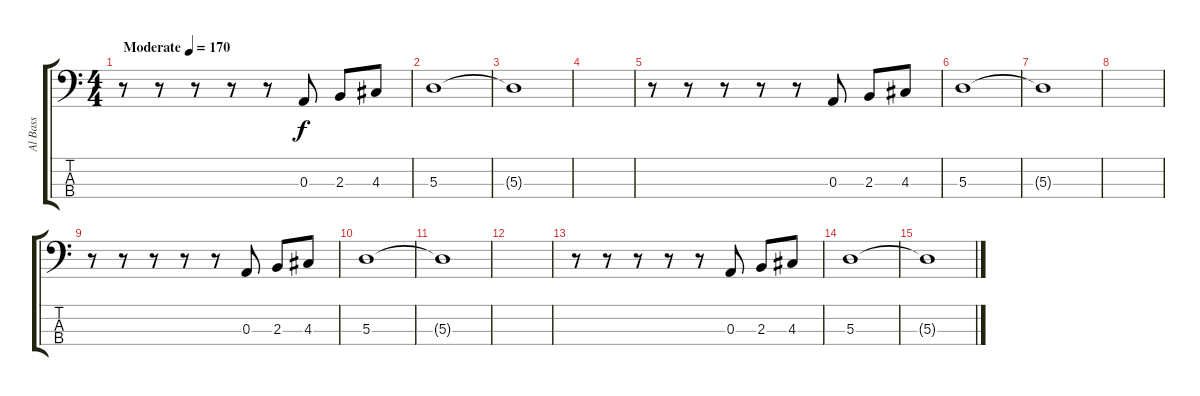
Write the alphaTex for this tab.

\track ("Al Bass" "Al Bass") {instrument electricbasspick}
\staff {score tabs}
\tuning (G2 D2 A1 D1) {hide}
\ts (4 4)
\tempo (170 "Moderate")
\clef f4
\ks c
r.8{dy f instrument electricbasspick} r.8 r.8 r.8 r.8 0.3.8 2.3.8 4.3.8 |
5.3.1 |
5.3{t}.1 |
|
r.8 r.8 r.8 r.8 r.8 0.3.8 2.3.8 4.3.8 |
5.3.1 |
5.3{t}.1 |
|
r.8 r.8 r.8 r.8 r.8 0.3.8 2.3.8 4.3.8 |
5.3.1 |
5.3{t}.1 |
|
r.8 r.8 r.8 r.8 r.8 0.3.8 2.3.8 4.3.8 |
5.3.1 |
5.3{t}.1
